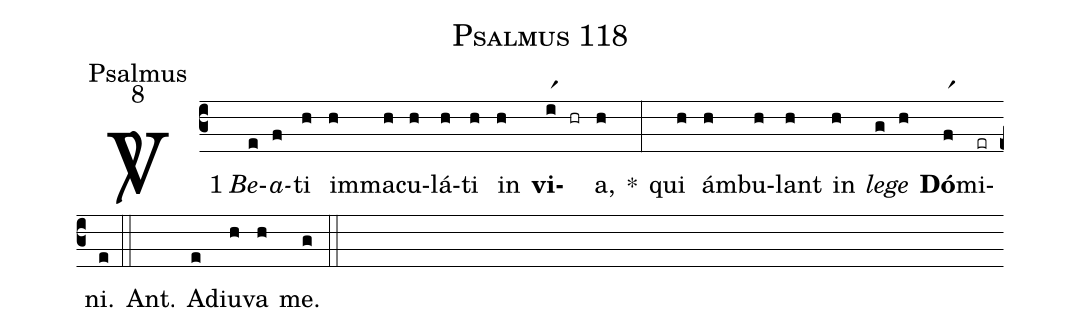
name:Psalmus 118;
office-part:Psalmus;
mode:8;
%%
(c3) <sp>V/</sp> 1 <i>Be</i>(e)<i>a</i>(f)ti(h) im(h)ma(h)cu(h)lá(h)ti(h) in(h) <b>vi</b>(ir1)(hr)a,(h) *(:) qui(h) ám(h)bu(h)lant(h) in(h) <i>le</i>(g)<i>ge</i>(h) <b>Dó</b>(fr1)mi(er)ni.(e) (::) Ant.() Ad(e)iu(h)va(h) me.(g) (::)
